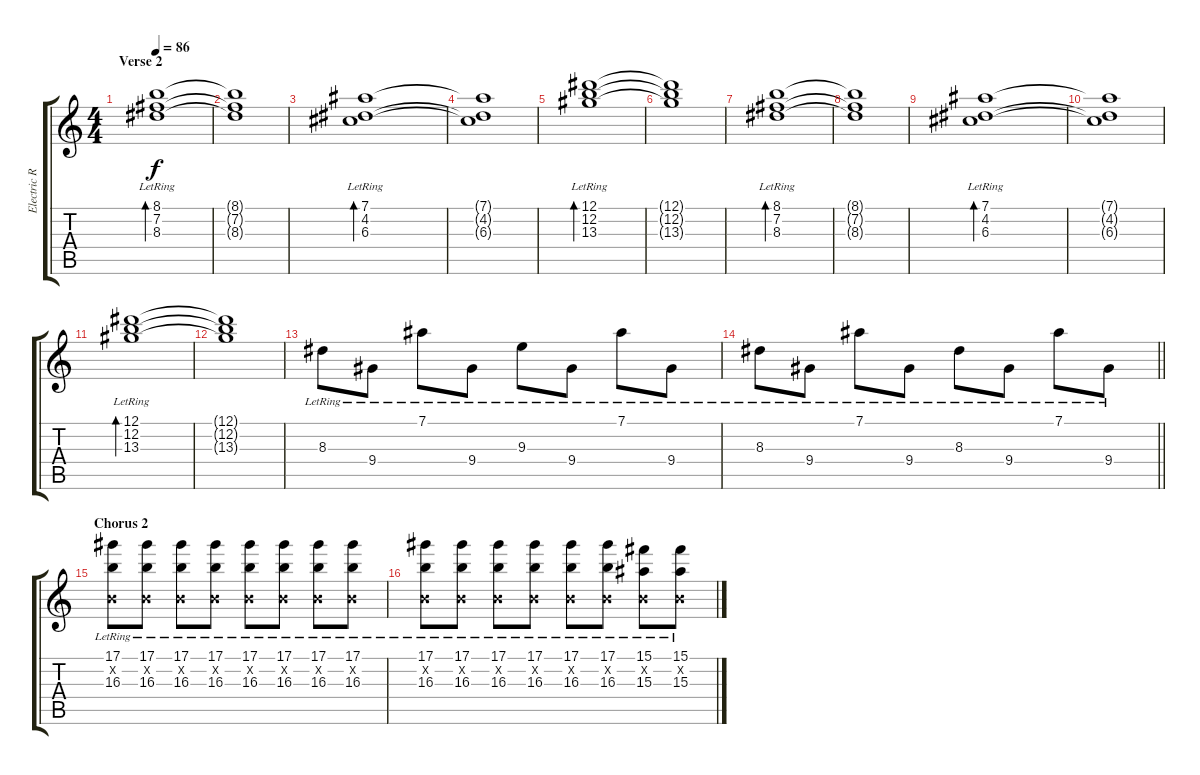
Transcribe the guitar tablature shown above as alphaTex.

\track ("Electric Rhythm Guitar" "Electric R") {instrument electricguitarclean}
\staff {score tabs}
\tuning (Eb4 B3 G3 B2 A2 E2) {hide}
\ts (4 4)
\section ("" "Verse 2")
\tempo 86
\clef g2
\ks c
(8.1{lr} 7.2{lr} 8.3{lr}).1{bd 240 dy f} |
(8.1{t} 7.2{t} 8.3{t}).1 |
(7.1{lr} 4.2{lr} 6.3{lr}).1{bd 240} |
(7.1{t} 4.2{t} 6.3{t}).1 |
(12.1{lr} 12.2{lr} 13.3{lr}).1{bd 240} |
(12.1{t} 12.2{t} 13.3{t}).1 |
(8.1{lr} 7.2{lr} 8.3{lr}).1{bd 240} |
(8.1{t} 7.2{t} 8.3{t}).1 |
(7.1{lr} 4.2{lr} 6.3{lr}).1{bd 240} |
(7.1{t} 4.2{t} 6.3{t}).1 |
(12.1{lr} 12.2{lr} 13.3{lr}).1{bd 240} |
(12.1{t} 12.2{t} 13.3{t}).1 |
8.3{lr}.8 9.4{lr}.8 7.1{lr}.8 9.4{lr}.8 9.3{lr}.8 9.4{lr}.8 7.1{lr}.8 9.4{lr}.8 |
\barLineRight lightlight
8.3{lr}.8 9.4{lr}.8 7.1{lr}.8 9.4{lr}.8 8.3{lr}.8 9.4{lr}.8 7.1{lr}.8 9.4{lr}.8 |
\section ("" "Chorus 2")
(17.1{lr} 0.2{x} 16.3{lr}).8 (17.1{lr} 0.2{x} 16.3{lr}).8 (17.1{lr} 0.2{x} 16.3{lr}).8 (17.1{lr} 0.2{x} 16.3{lr}).8 (17.1{lr} 0.2{x} 16.3{lr}).8 (17.1{lr} 0.2{x} 16.3{lr}).8 (17.1{lr} 0.2{x} 16.3{lr}).8 (17.1{lr} 0.2{x} 16.3{lr}).8 |
(17.1{lr} 0.2{x} 16.3{lr}).8 (17.1{lr} 0.2{x} 16.3{lr}).8 (17.1{lr} 0.2{x} 16.3{lr}).8 (17.1{lr} 0.2{x} 16.3{lr}).8 (17.1{lr} 0.2{x} 16.3{lr}).8 (17.1{lr} 0.2{x} 16.3{lr}).8 (15.1{lr} 0.2{x} 15.3{lr}).8 (15.1{lr} 0.2{x} 15.3{lr}).8
